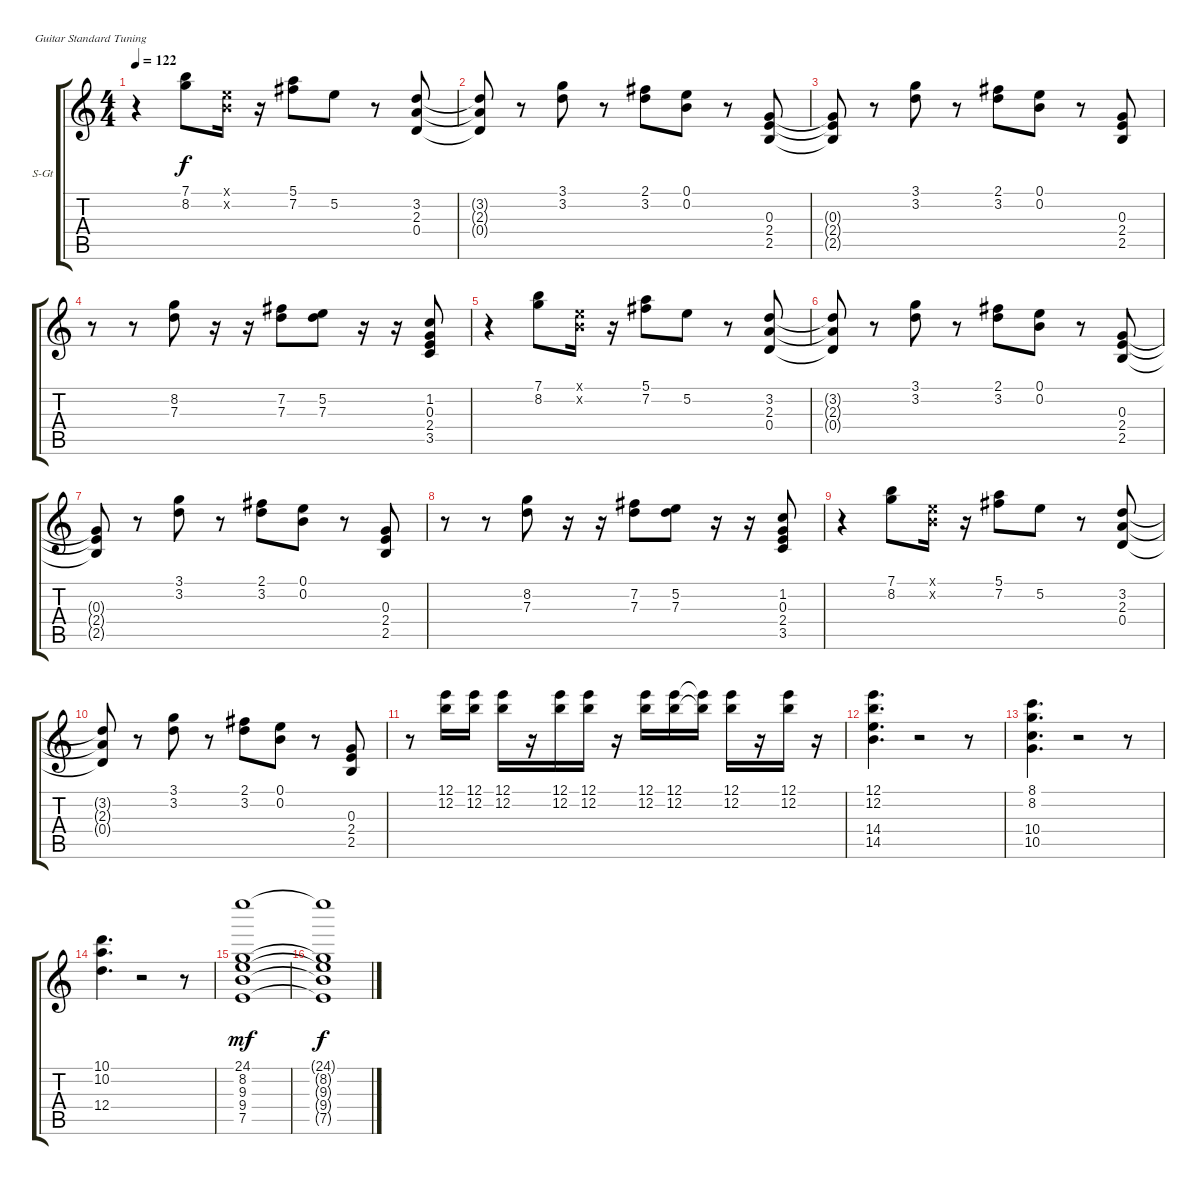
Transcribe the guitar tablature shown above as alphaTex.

\bracketExtendMode groupsimilarinstruments
\firstSystemTrackNameOrientation horizontal
\otherSystemsTrackNameOrientation horizontal
\track ("Lou Martin" "S-Gt") {instrument drawbarorgan}
\staff {score tabs}
\tuning (E4 B3 G3 D3 A2 E2)
\displaytranspose 12
\ts (4 4)
\tempo 122
\clef g2
\ks c
r.4{dy f} (7.1 8.2).8 (0.1{x} 0.2{x}).16 r.16 (5.1 7.2).8 5.2.8 r.8 (3.2 2.3 0.4).8 |
(3.2{t} 2.3{t} 0.4{t}).8 r.8 (3.1 3.2).8 r.8 (2.1 3.2).8 (0.1 0.2).8 r.8 (0.3 2.4 2.5).8 |
(0.3{t} 2.4{t} 2.5{t}).8 r.8 (3.1 3.2).8 r.8 (2.1 3.2).8 (0.1 0.2).8 r.8 (0.3 2.4 2.5).8 |
r.8 r.8 (8.2 7.3).8 r.16 r.16 (7.2 7.3).8 (5.2 7.3).8 r.16 r.16 (1.2 0.3 2.4 3.5).8 |
r.4 (7.1 8.2).8 (0.1{x} 0.2{x}).16 r.16 (5.1 7.2).8 5.2.8 r.8 (3.2 2.3 0.4).8 |
(3.2{t} 2.3{t} 0.4{t}).8 r.8 (3.1 3.2).8 r.8 (2.1 3.2).8 (0.1 0.2).8 r.8 (0.3 2.4 2.5).8 |
(0.3{t} 2.4{t} 2.5{t}).8 r.8 (3.1 3.2).8 r.8 (2.1 3.2).8 (0.1 0.2).8 r.8 (0.3 2.4 2.5).8 |
r.8 r.8 (8.2 7.3).8 r.16 r.16 (7.2 7.3).8 (5.2 7.3).8 r.16 r.16 (1.2 0.3 2.4 3.5).8 |
r.4 (7.1 8.2).8 (0.1{x} 0.2{x}).16 r.16 (5.1 7.2).8 5.2.8 r.8 (3.2 2.3 0.4).8 |
(3.2{t} 2.3{t} 0.4{t}).8 r.8 (3.1 3.2).8 r.8 (2.1 3.2).8 (0.1 0.2).8 r.8 (0.3 2.4 2.5).8 |
r.8 (12.1 12.2).16 (12.1 12.2).16 (12.1 12.2).16 r.16 (12.1 12.2).16 (12.1 12.2).16 r.16 (12.1 12.2).16 (12.1 12.2).16 (12.1{t} 12.2{t}).16 (12.1 12.2).16 r.16 (12.1 12.2).16 r.16 |
(12.1 12.2 14.4 14.5).4{d} r.2 r.8 |
(8.1 8.2 10.4 10.5).4{d} r.2 r.8 |
(10.1 10.2 12.4).4{d} r.2 r.8 |
(24.1 8.2 9.3 9.4 7.5).1{dy mf} |
(24.1{t} 8.2{t} 9.3{t} 9.4{t} 7.5{t}).1{dy f}
